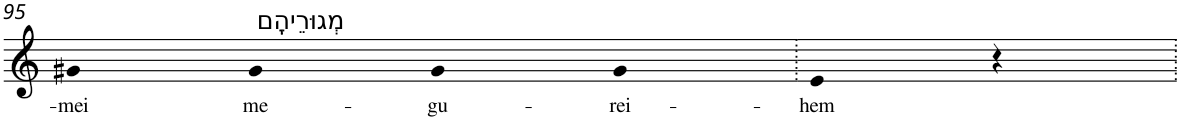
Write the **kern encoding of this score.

**kern	**text
*part1	*part1
*staff1	*staff1
*I"Piano	*
*I'Pno	*
!!LO:PB:g=z
*clefG2	*
*k[]	*
=95	=95
!	!LO:LY:b
4g#X	-mei
!LO:TX:a:t=מְגוּרֵיהֶֽם	!
!	!LO:LY:b
4g#	me-
!	!LO:LY:b
4g#	-gu-
!	!LO:LY:b
4g#	-rei-
=96.	=96.
!	!LO:LY:b
4e	-hem
4r	.
=.	=.
*-	*-
